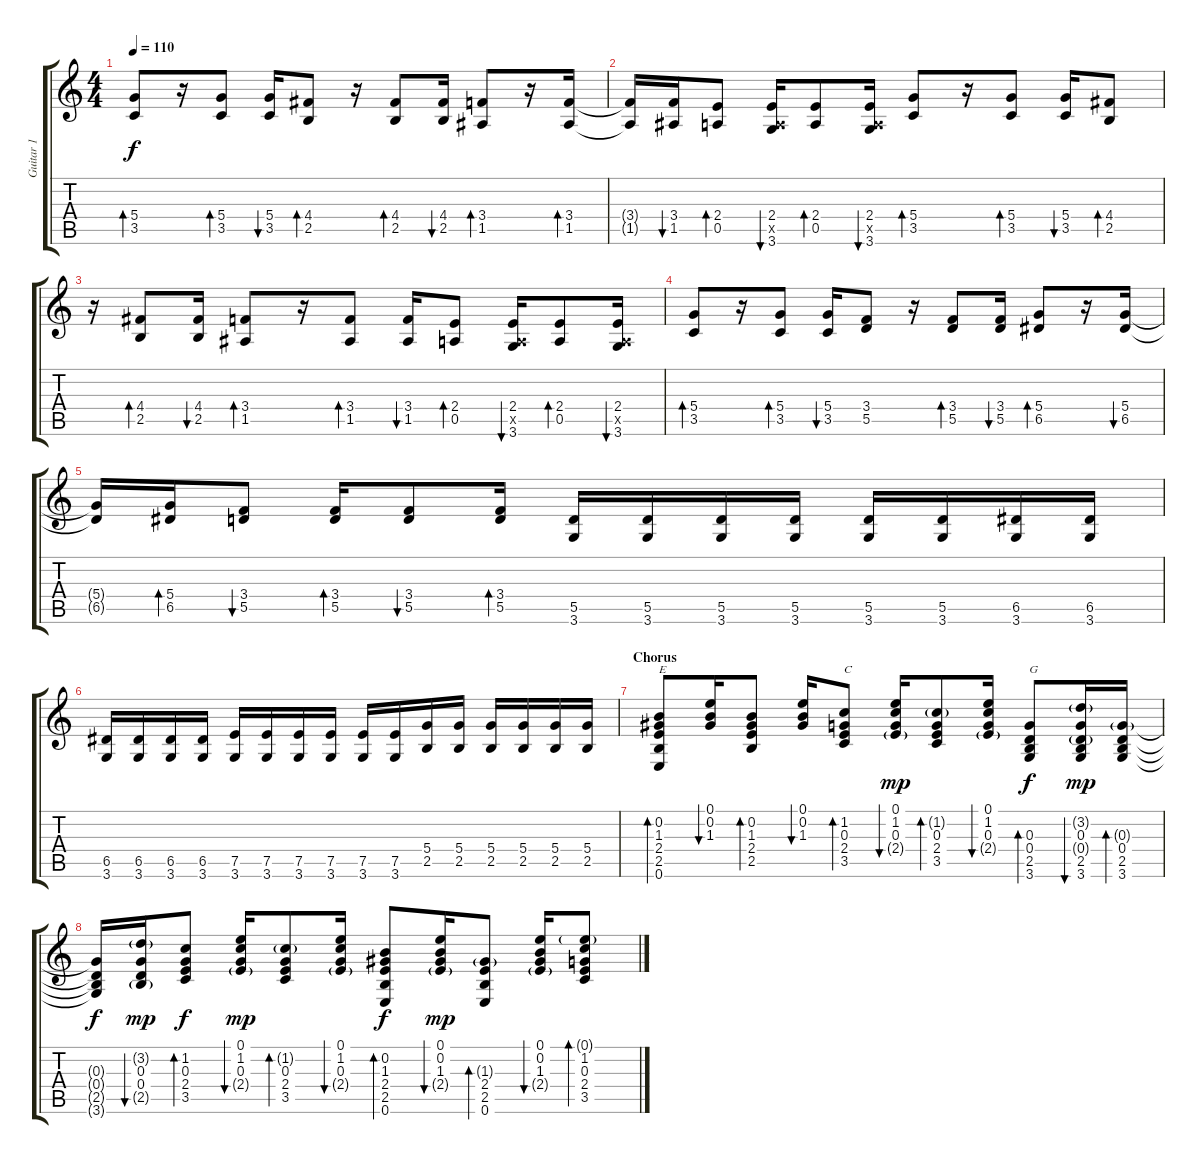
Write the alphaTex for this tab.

\track ("Guitar 1" "Guitar 1") {instrument acousticguitarnylon}
\staff {score tabs}
\tuning (E4 B3 G3 D3 A2 E2) {hide}
\ts (4 4)
\tempo 110
\clef g2
\ks c
(5.4 3.5).8{bd 480 dy f} r.16 (5.4 3.5).8{bd 480} (5.4 3.5).16{bu 480} (4.4 2.5).8{bd 480} r.16 (4.4 2.5).8{bd 480} (4.4 2.5).16{bu 480} (3.4 1.5).8{bd 480} r.16 (3.4 1.5).16{bd 480} |
(3.4{t} 1.5{t}).16 (3.4 1.5).16{bu 480} (2.4 0.5).8{bd 480} (2.4 0.5{x} 3.6).16{bu 480} (2.4 0.5).8{bd 480} (2.4 0.5{x} 3.6).16{bu 480} (5.4 3.5).8{bd 480} r.16 (5.4 3.5).8{bd 480} (5.4 3.5).16{bu 480} (4.4 2.5).8{bd 480} |
r.16 (4.4 2.5).8{bd 480} (4.4 2.5).16{bu 480} (3.4 1.5).8{bd 480} r.16 (3.4 1.5).8{bd 480} (3.4 1.5).16{bu 480} (2.4 0.5).8{bd 480} (2.4 0.5{x} 3.6).16{bu 480} (2.4 0.5).8{bd 480} (2.4 0.5{x} 3.6).16{bu 480} |
(5.4 3.5).8{bd 480} r.16 (5.4 3.5).8{bd 480} (5.4 3.5).16{bu 480} (3.4 5.5).8 r.16 (3.4 5.5).8{bd 60} (3.4 5.5).16{bu 60} (5.4 6.5).8{bd 60} r.16 (5.4 6.5).16{bu 60} |
(5.4{t} 6.5{t}).16 (5.4 6.5).16{bd 60} (3.4 5.5).8{bu 60} (3.4 5.5).16{bd 60} (3.4 5.5).8{bu 60} (3.4 5.5).16{bd 60} (5.5 3.6).16 (5.5 3.6).16 (5.5 3.6).16 (5.5 3.6).16 (5.5 3.6).16 (5.5 3.6).16 (6.5 3.6).16 (6.5 3.6).16 |
(6.5 3.6).16 (6.5 3.6).16 (6.5 3.6).16 (6.5 3.6).16 (7.5 3.6).16 (7.5 3.6).16 (7.5 3.6).16 (7.5 3.6).16 (7.5 3.6).16 (7.5 3.6).16 (5.4 2.5).16 (5.4 2.5).16 (5.4 2.5).16 (5.4 2.5).16 (5.4 2.5).16 (5.4 2.5).16 |
\section ("" "Chorus")
(0.2 1.3 2.4 2.5 0.6).8{bd 60 txt "E" volume 16} (0.1 0.2 1.3).16{bu 60} (0.2 1.3 2.4 2.5).8{bd 60} (0.1 0.2 1.3).16{bu 60} (1.2 0.3 2.4 3.5).8{bd 60 txt "C"} (0.1 1.2 0.3 2.4{g}).16{bu 60 dy mp} (1.2{g} 0.3 2.4 3.5).8{bd 60} (0.1 1.2 0.3 2.4{g}).16{bu 60} (0.3 0.4 2.5 3.6).8{bd 60 txt "G" dy f} (3.2{g} 0.3 0.4{g} 2.5 3.6).16{bu 60 dy mp} (0.3{g} 0.4 2.5 3.6).16{bd 60} |
(0.3{t} 0.4{t} 2.5{t} 3.6{t}).16{dy f} (3.2{g} 0.3 0.4 2.5{g}).16{bu 60 dy mp} (1.2 0.3 2.4 3.5).8{bd 60 dy f} (0.1 1.2 0.3 2.4{g}).16{bu 60 dy mp} (1.2{g} 0.3 2.4 3.5).8{bd 60} (0.1 1.2 0.3 2.4{g}).16{bu 60} (0.2 1.3 2.4 2.5 0.6).8{bd 60 dy f} (0.1 0.2 1.3 2.4{g}).16{bu 60 dy mp} (1.3{g} 2.4 2.5 0.6).8{bd 60} (0.1 0.2 1.3 2.4{g}).16{bu 60} (0.1{g} 1.2 0.3 2.4 3.5).8{bd 60}
